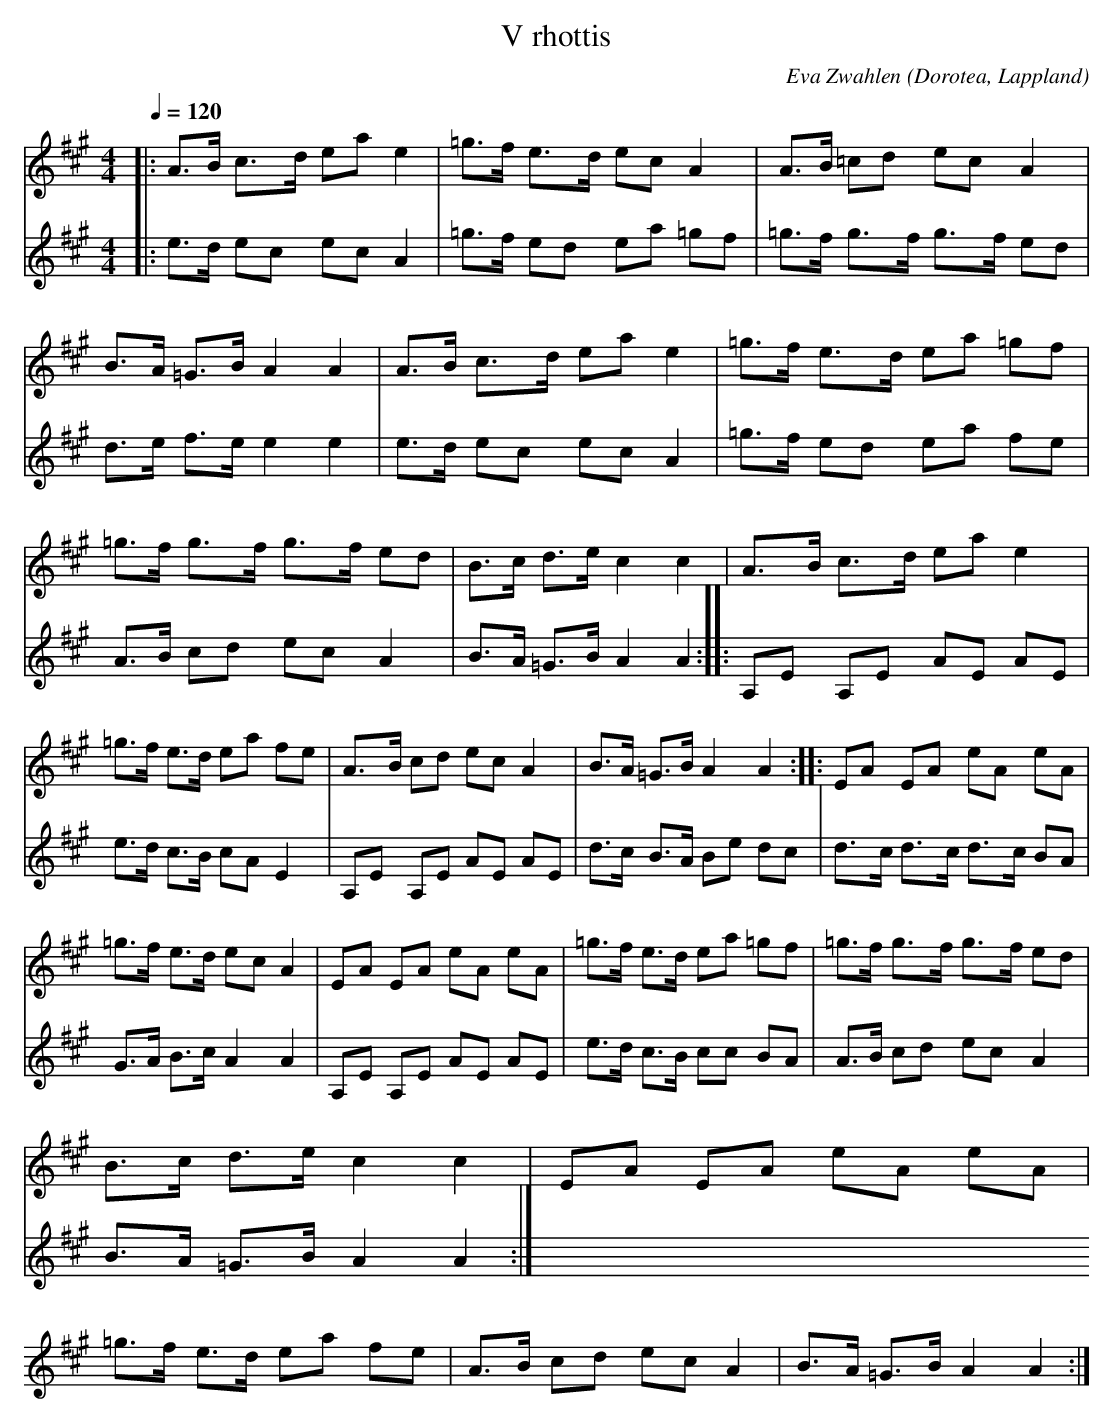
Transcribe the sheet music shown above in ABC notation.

X:1
T:V rhottis
O:Dorotea, Lappland
C:Eva Zwahlen
M:4/4
L:1/16
Q:1/4=120
K:A
V:1
|: A3B c3d1 e2a2 e4 | =g3f e3d1 e2c2 A4 | A3B =c2d2 e2c2 A4 |B3A =G3B A4 A4  | A3B c3d e2a2 e4 |=g3f e3d e2a2 =g2f2 | =g3f g3f g3f e2d2 |B3c d3e c4 c4  |  A3B c3d1 e2a2 e4 |=g3f e3d e2a2 f2e2 | A3B c2d2 e2c2 A4 |B3A =G3B A4 A4:||:E2A2 E2A2 e2A2 e2A2 |=g3f e3d e2c2 A4 |E2A2 E2A2 e2A2 e2A2 |=g3f e3d e2a2 =g2f2 | =g3f g3f g3f e2d2 |B3c d3e c4 c4  |E2A2 E2A2 e2A2 e2A2 |=g3f e3d e2a2 f2e2 |  A3B c2d2 e2c2 A4 |B3A =G3B A4 A4:|
V:2
|:  e3d e2c2  e2c2 A4 | =g3f e2d2 e2a2 =g2f2 | =g3f g3f g3f e2d2 |d3e f3e e4 e4  |e3d e2c2 e2c2 A4 | =g3f e2d2 e2a2 f2e2 |A3B c2d2 e2c2 A4  |B3A =G3B A4 A4 :||:A,2E2 A,2E2 A2E2 A2E2 | e3d c3B c2A2 E4 |A,2E2 A,2E2 A2E2 A2E2 |d3c B3A B2e2 d2c2 | d3c d3c d3c B2A2 | G3A B3c A4 A4 | A,2E2 A,2E2 A2E2 A2E2 | e3d c3B c2c2 B2A2 | A3B c2d2 e2c2 A4 |B3A =G3B A4 A4:|
